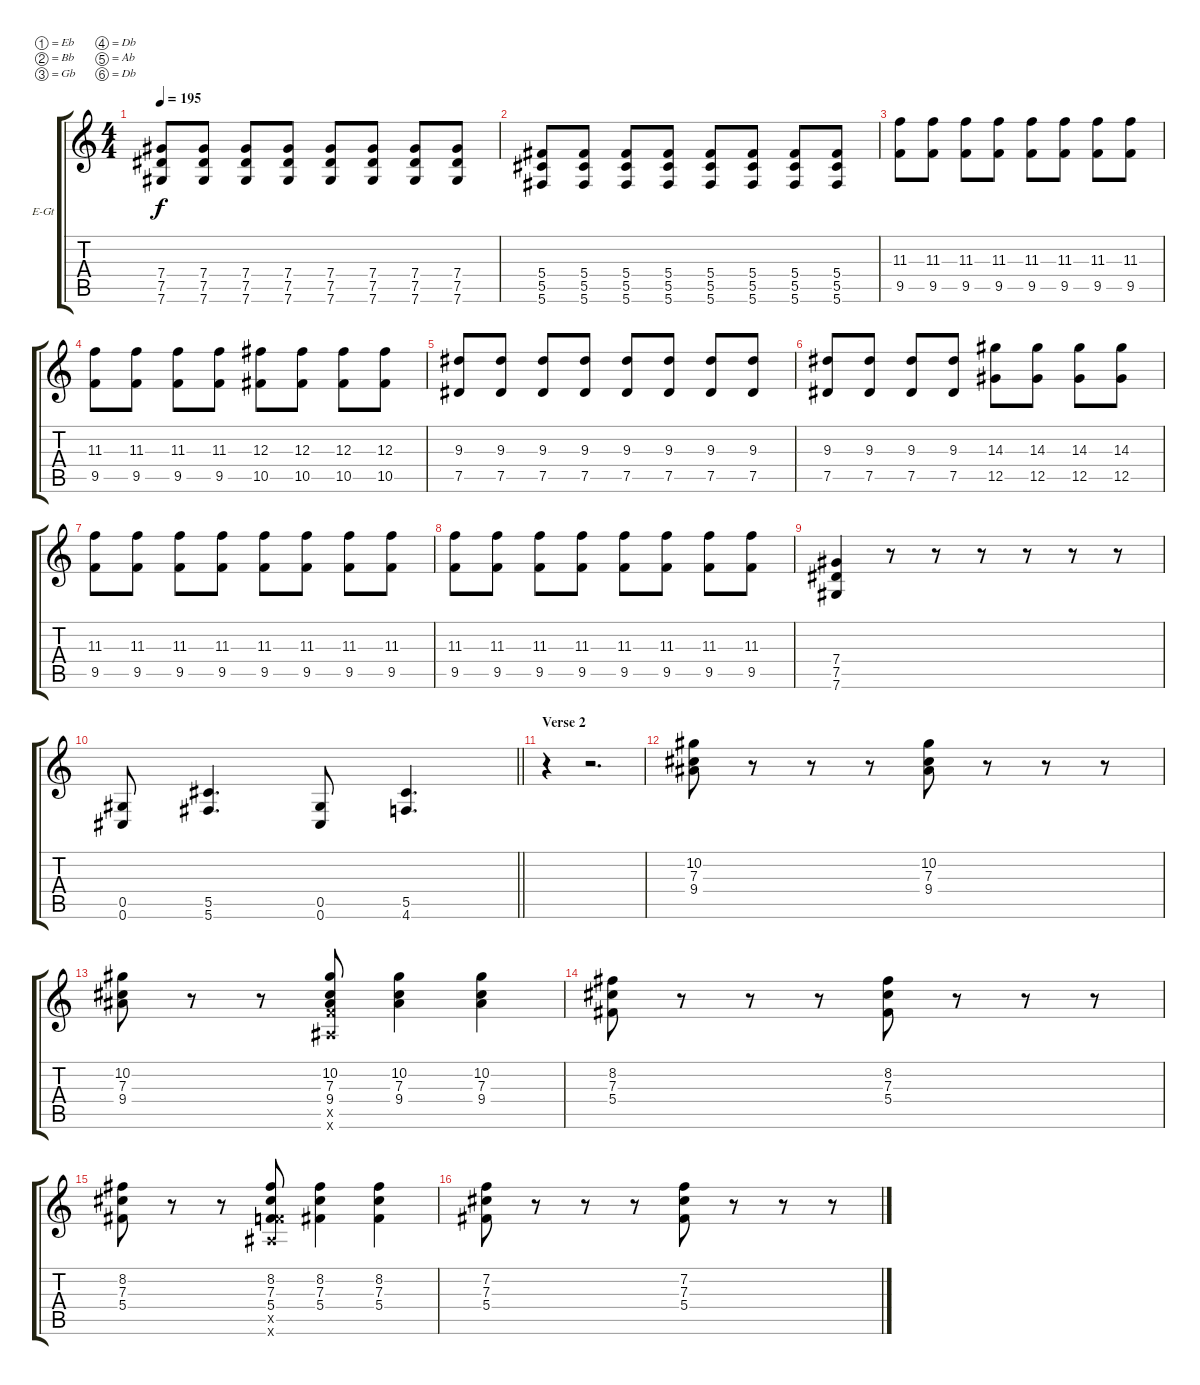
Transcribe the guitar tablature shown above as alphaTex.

\bracketExtendMode groupsimilarinstruments
\firstSystemTrackNameOrientation horizontal
\otherSystemsTrackNameOrientation horizontal
\track ("Guitar II" "E-Gt") {instrument distortionguitar}
\staff {score tabs}
\tuning (Eb4 Bb3 Gb3 Db3 Ab2 Db2)
\ts (4 4)
\tempo 195
\clef g2
\ks c
(7.4 7.5 7.6).8{dy f} (7.4 7.5 7.6).8 (7.4 7.5 7.6).8 (7.4 7.5 7.6).8 (7.4 7.5 7.6).8 (7.4 7.5 7.6).8 (7.4 7.5 7.6).8 (7.4 7.5 7.6).8 |
(5.4 5.5 5.6).8 (5.4 5.5 5.6).8 (5.4 5.5 5.6).8 (5.4 5.5 5.6).8 (5.4 5.5 5.6).8 (5.4 5.5 5.6).8 (5.4 5.5 5.6).8 (5.4 5.5 5.6).8 |
(9.5 11.3).8 (9.5 11.3).8 (9.5 11.3).8 (9.5 11.3).8 (9.5 11.3).8 (9.5 11.3).8 (9.5 11.3).8 (9.5 11.3).8 |
(9.5 11.3).8 (9.5 11.3).8 (9.5 11.3).8 (9.5 11.3).8 (10.5 12.3).8 (10.5 12.3).8 (10.5 12.3).8 (10.5 12.3).8 |
(7.5 9.3).8 (7.5 9.3).8 (7.5 9.3).8 (7.5 9.3).8 (7.5 9.3).8 (7.5 9.3).8 (7.5 9.3).8 (7.5 9.3).8 |
(7.5 9.3).8 (7.5 9.3).8 (7.5 9.3).8 (7.5 9.3).8 (12.5 14.3).8 (12.5 14.3).8 (12.5 14.3).8 (12.5 14.3).8 |
(9.5 11.3).8 (9.5 11.3).8 (9.5 11.3).8 (9.5 11.3).8 (9.5 11.3).8 (9.5 11.3).8 (9.5 11.3).8 (9.5 11.3).8 |
(9.5 11.3).8 (9.5 11.3).8 (9.5 11.3).8 (9.5 11.3).8 (9.5 11.3).8 (9.5 11.3).8 (9.5 11.3).8 (9.5 11.3).8 |
(7.4 7.5 7.6).4 r.8 r.8 r.8 r.8 r.8 r.8 |
\barLineRight lightlight
(0.5 0.6).8 (5.5 5.6).4{d} (0.5 0.6).8 (5.5 4.6).4{d} |
\section ("" "Verse 2")
r.4 r.2{d} |
(10.2 7.3 9.4).8 r.8 r.8 r.8 (10.2 7.3 9.4).8 r.8 r.8 r.8 |
(10.2 7.3 9.4).8 r.8 r.8 (10.2 7.3 9.4 9.5{x} 9.6{x}).8 (10.2 7.3 9.4).4 (10.2 7.3 9.4).4 |
(8.2 7.3 5.4).8 r.8 r.8 r.8 (8.2 7.3 5.4).8 r.8 r.8 r.8 |
(8.2 7.3 5.4).8 r.8 r.8 (8.2 7.3 5.4 9.5{x} 9.6{x}).8 (8.2 7.3 5.4).4 (8.2 7.3 5.4).4 |
(7.2 7.3 5.4).8 r.8 r.8 r.8 (7.2 7.3 5.4).8 r.8 r.8 r.8
